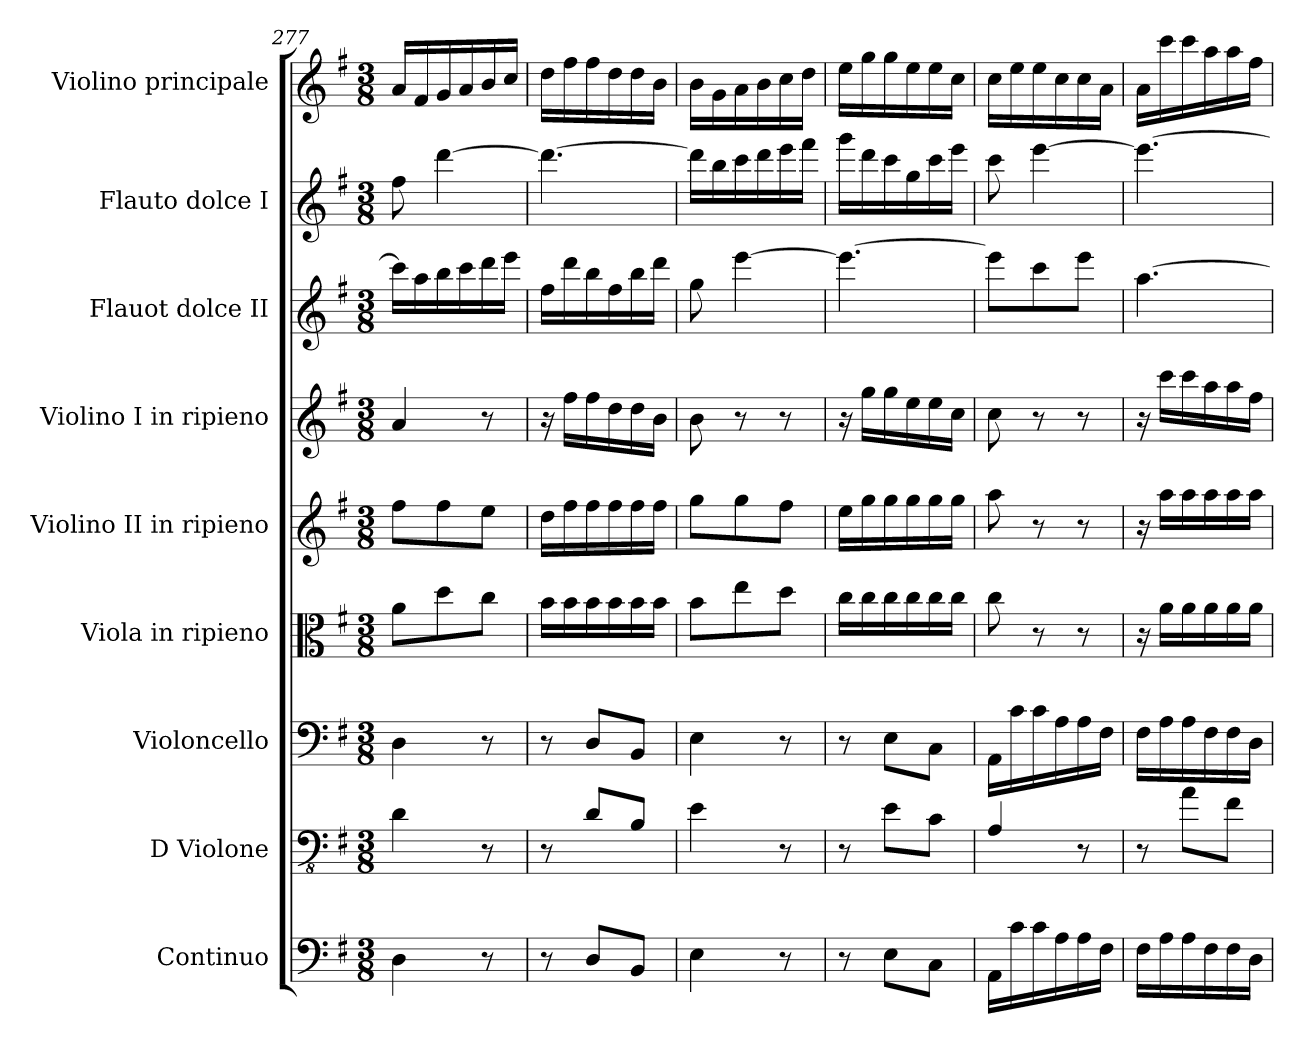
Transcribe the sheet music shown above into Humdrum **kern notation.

**kern	**kern	**kern	**kern	**kern	**kern	**kern	**kern	**kern
*part9	*part8	*part7	*part6	*part5	*part4	*part3	*part2	*part1
*staff9	*staff8	*staff7	*staff6	*staff5	*staff4	*staff3	*staff2	*staff1
*I"Continuo	*I"D Violone	*I"Violoncello	*I"Viola in ripieno	*I"Violino II in ripieno	*I"Violino I in ripieno	*I"Flauot dolce II	*I"Flauto dolce I	*I"Violino principale
*I'Cont.	*I'D Vne.	*I'Vc.	*I'Vla.	*I'Vln. II	*I'Vln. I	*I'Fl. II	*I'Fl. I	*I'Vln. p.
!!LO:PB:g=z
*clefF4	*clefFv4	*clefF4	*clefC3	*clefG2	*clefG2	*clefG2	*clefG2	*clefG2
*	*ITrd7c12	*	*	*	*	*	*	*
*k[f#]	*k[f#]	*k[f#]	*k[f#]	*k[f#]	*k[f#]	*k[f#]	*k[f#]	*k[f#]
*M3/8	*M3/8	*M3/8	*M3/8	*M3/8	*M3/8	*M3/8	*M3/8	*M3/8
=277	=277	=277	=277	=277	=277	=277	=277	=277
4D\	4DD\	4D\	8a\L	8ff#\L	4a/	16ccc\LL]	8ff#\	16a/LL
.	.	.	.	.	.	16aa\	.	16f#/
.	.	.	8dd\	8ff#\	.	16bb\	[4ddd\	16g/
.	.	.	.	.	.	16ccc\	.	16a/
8r	8r	8r	8cc\J	8ee\J	8r	16ddd\	.	16b/
.	.	.	.	.	.	16eee\JJ	.	16cc/JJ
=278	=278	=278	=278	=278	=278	=278	=278	=278
8r	8r	8r	16b\LL	16dd\LL	16r	16ff#\LL	4.ddd\_	16dd\LL
.	.	.	16b\	16ff#\	16ff#\LL	16ddd\	.	16ff#\
8D/L	8DD/L	8D/L	16b\	16ff#\	16ff#\	16bb\	.	16ff#\
.	.	.	16b\	16ff#\	16dd\	16ff#\	.	16dd\
8BB/J	8BBB/J	8BB/J	16b\	16ff#\	16dd\	16bb\	.	16dd\
.	.	.	16b\JJ	16ff#\JJ	16b\JJ	16ddd\JJ	.	16b\JJ
=279	=279	=279	=279	=279	=279	=279	=279	=279
4E\	4EE\	4E\	8b\L	8gg\L	8b\	8gg\	16ddd\LL]	16b\LL
.	.	.	.	.	.	.	16bb\	16g\
.	.	.	8ee\	8gg\	8r	[4eee\	16ccc\	16a\
.	.	.	.	.	.	.	16ddd\	16b\
8r	8r	8r	8dd\J	8ff#\J	8r	.	16eee\	16cc\
.	.	.	.	.	.	.	16fff#\JJ	16dd\JJ
=280	=280	=280	=280	=280	=280	=280	=280	=280
8r	8r	8r	16cc\LL	16ee\LL	16r	4.eee\_	16ggg\LL	16ee\LL
.	.	.	16cc\	16gg\	16gg\LL	.	16ddd\	16gg\
8E\L	8EE\L	8E\L	16cc\	16gg\	16gg\	.	16ccc\	16gg\
.	.	.	16cc\	16gg\	16ee\	.	16gg\	16ee\
8C\J	8CC\J	8C\J	16cc\	16gg\	16ee\	.	16ccc\	16ee\
.	.	.	16cc\JJ	16gg\JJ	16cc\JJ	.	16eee\JJ	16cc\JJ
=281	=281	=281	=281	=281	=281	=281	=281	=281
16AA\LL	4AAA/	16AA\LL	8cc\	8aa\	8cc\	8eee\L]	8ccc\	16cc\LL
16c\	.	16c\	.	.	.	.	.	16ee\
16c\	.	16c\	8r	8r	8r	8ccc\	[4eee\	16ee\
16A\	.	16A\	.	.	.	.	.	16cc\
16A\	8r	16A\	8r	8r	8r	8eee\J	.	16cc\
16F#\JJ	.	16F#\JJ	.	.	.	.	.	16a\JJ
!!LO:PB:g=z
=282	=282	=282	=282	=282	=282	=282	=282	=282
16F#\LL	8r	16F#\LL	16r	16r	16r	[4.aa\	4.eee\_	16a\LL
16A\	.	16A\	16a\LL	16aa\LL	16ccc\LL	.	.	16ccc\
16A\	8AA\L	16A\	16a\	16aa\	16ccc\	.	.	16ccc\
16F#\	.	16F#\	16a\	16aa\	16aa\	.	.	16aa\
16F#\	8FF#\J	16F#\	16a\	16aa\	16aa\	.	.	16aa\
16D\JJ	.	16D\JJ	16a\JJ	16aa\JJ	16ff#\JJ	.	.	16ff#\JJ
=	=	=	=	=	=	=	=	=
*-	*-	*-	*-	*-	*-	*-	*-	*-
